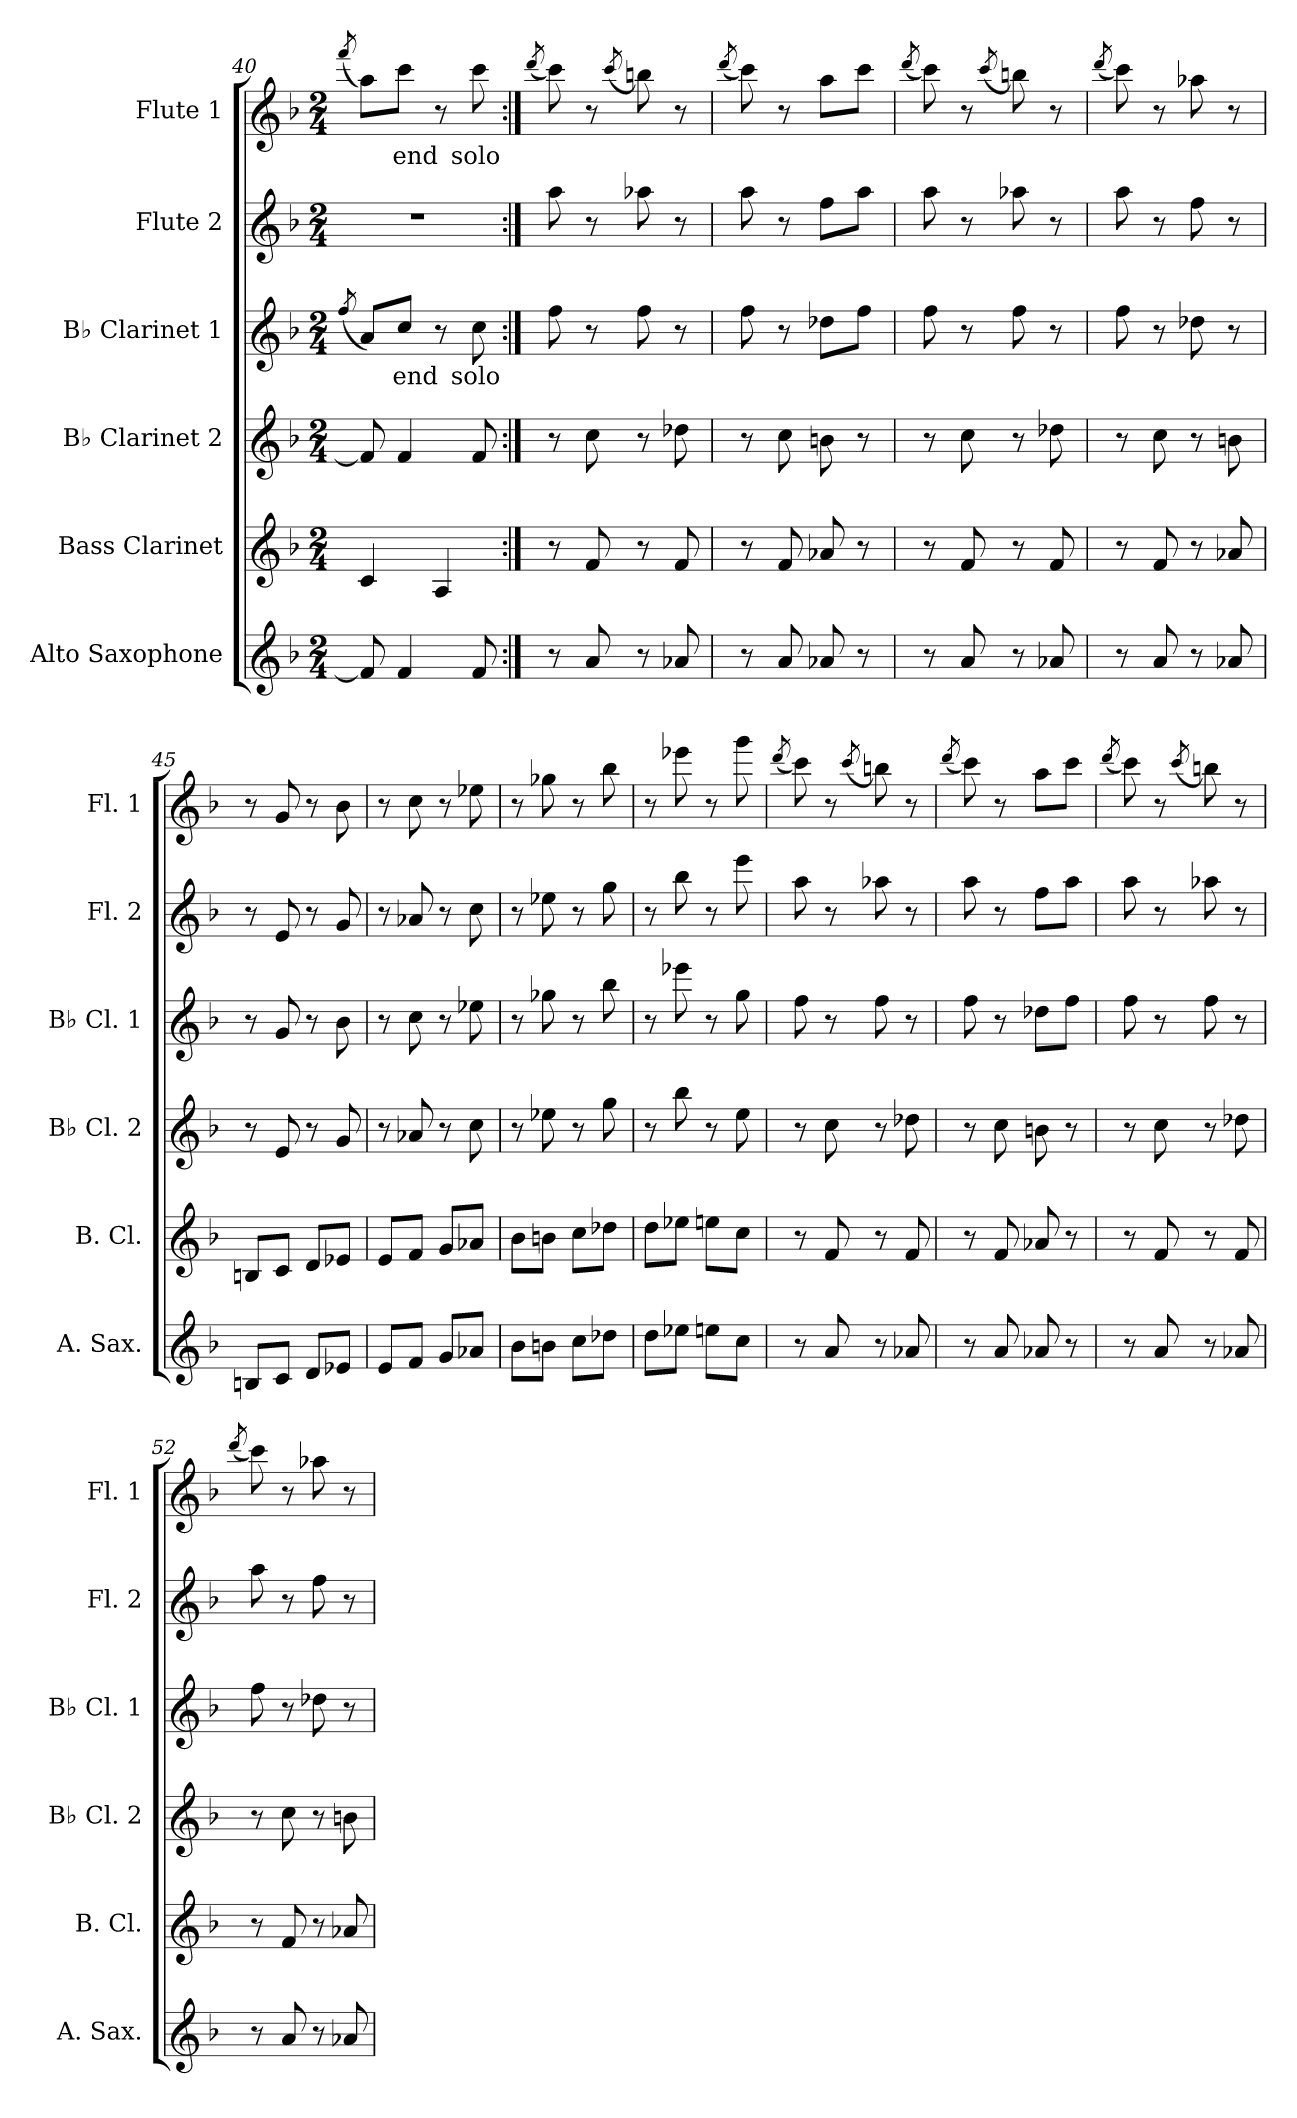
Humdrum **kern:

**kern	**kern	**kern	**kern	**text	**kern	**kern	**text
*part6	*part5	*part4	*part3	*part3	*part2	*part1	*part1
*staff6	*staff5	*staff4	*staff3	*staff3	*staff2	*staff1	*staff1
*I"Alto Saxophone	*I"Bass Clarinet	*I"B♭ Clarinet 2	*I"B♭ Clarinet 1	*	*I"Flute 2	*I"Flute 1	*
*I'A. Sax.	*I'B. Cl.	*I'B♭ Cl. 2	*I'B♭ Cl. 1	*	*I'Fl. 2	*I'Fl. 1	*
*clefG2	*clefG2	*clefG2	*clefG2	*	*clefG2	*clefG2	*
*ITrd5c9	*ITrd1c2	*ITrd1c2	*ITrd1c2	*	*	*	*
*k[b-e-a-d-]	*k[b-e-a-]	*k[b-e-a-]	*k[b-e-a-]	*	*k[b-]	*k[b-]	*
*A-:	*E-:	*E-:	*E-:	*	*F:	*F:	*
*M2/4	*M2/4	*M2/4	*M2/4	*	*M2/4	*M2/4	*
=40	=40	=40	=40	=40	=40	=40	=40
.	.	.	(8qee-/	.	.	(8qfff/	.
8A-/]	4B-/	8e-/]	8g/L)	.	2r	8aa\L)	.
4A-/	.	4e-/	8b-/J	end	.	8ccc\J	end
.	4G/	.	8r	.	.	8r	.
8A-/	.	8e-/	8b-\	solo	.	8ccc\	solo
!!LO:PB:g=z
=41:|!	=41:|!	=41:|!	=41:|!	=41:|!	=41:|!	=41:|!	=41:|!
.	.	.	.	.	.	(8qddd/	.
8r	8r	8r	8ee-\	.	8aa\	8ccc\)	.
8c/	8e-/	8b-\	8r	.	8r	8r	.
.	.	.	.	.	.	(8qccc/	.
8r	8r	8r	8ee-\	.	8aa-X\	8bbn\)	.
8c-X/	8e-/	8cc-X\	8r	.	8r	8r	.
=42	=42	=42	=42	=42	=42	=42	=42
.	.	.	.	.	.	(8qddd/	.
8r	8r	8r	8ee-\	.	8aa\	8ccc\)	.
8c/	8e-/	8b-\	8r	.	8r	8r	.
8c-X/	8g-X/	8an\	8cc-X\L	.	8ff\L	8aa\L	.
8r	8r	8r	8ee-\J	.	8aa\J	8ccc\J	.
=43	=43	=43	=43	=43	=43	=43	=43
.	.	.	.	.	.	(8qddd/	.
8r	8r	8r	8ee-\	.	8aa\	8ccc\)	.
8c/	8e-/	8b-\	8r	.	8r	8r	.
.	.	.	.	.	.	(8qccc/	.
8r	8r	8r	8ee-\	.	8aa-X\	8bbn\)	.
8c-X/	8e-/	8cc-X\	8r	.	8r	8r	.
=44	=44	=44	=44	=44	=44	=44	=44
.	.	.	.	.	.	(8qddd/	.
8r	8r	8r	8ee-\	.	8aa\	8ccc\)	.
8c/	8e-/	8b-\	8r	.	8r	8r	.
8r	8r	8r	8cc-X\	.	8ff\	8aa-X\	.
8c-X/	8g-X/	8an\	8r	.	8r	8r	.
=45	=45	=45	=45	=45	=45	=45	=45
8Dn/L	8An/L	8r	8r	.	8r	8r	.
8E-/J	8B-/J	8d/	8f/	.	8e/	8g/	.
8F/L	8c/L	8r	8r	.	8r	8r	.
8G-X/J	8d-X/J	8f/	8a-\	.	8g/	8b-\	.
!!LO:LB:g=z
=46	=46	=46	=46	=46	=46	=46	=46
8G/L	8d/L	8r	8r	.	8r	8r	.
8A-/J	8e-/J	8g-X/	8b-\	.	8a-X/	8cc\	.
8B-/L	8f/L	8r	8r	.	8r	8r	.
8c-X/J	8g-X/J	8b-\	8dd-X\	.	8cc\	8ee-X\	.
=47	=47	=47	=47	=47	=47	=47	=47
8d-\L	8a-\L	8r	8r	.	8r	8r	.
8dn\J	8an\J	8dd-X\	8ff-X\	.	8ee-X\	8gg-X\	.
8e-\L	8b-\L	8r	8r	.	8r	8r	.
8f-X\J	8cc-X\J	8ff\	8aa-\	.	8gg\	8bb-\	.
=48	=48	=48	=48	=48	=48	=48	=48
8f\L	8cc\L	8r	8r	.	8r	8r	.
8g-X\J	8dd-X\J	8aa-\	8ddd-X\	.	8bb-\	8eee-X\	.
8gn\L	8ddn\L	8r	8r	.	8r	8r	.
8e-\J	8b-\J	8dd\	8ff\	.	8eee\	8ggg\	.
=49	=49	=49	=49	=49	=49	=49	=49
.	.	.	.	.	.	(8qddd/	.
8r	8r	8r	8ee-\	.	8aa\	8ccc\)	.
8c/	8e-/	8b-\	8r	.	8r	8r	.
.	.	.	.	.	.	(8qccc/	.
8r	8r	8r	8ee-\	.	8aa-X\	8bbn\)	.
8c-X/	8e-/	8cc-X\	8r	.	8r	8r	.
=50	=50	=50	=50	=50	=50	=50	=50
.	.	.	.	.	.	(8qddd/	.
8r	8r	8r	8ee-\	.	8aa\	8ccc\)	.
8c/	8e-/	8b-\	8r	.	8r	8r	.
8c-X/	8g-X/	8an\	8cc-X\L	.	8ff\L	8aa\L	.
8r	8r	8r	8ee-\J	.	8aa\J	8ccc\J	.
!!LO:PB:g=z
=51	=51	=51	=51	=51	=51	=51	=51
.	.	.	.	.	.	(8qddd/	.
8r	8r	8r	8ee-\	.	8aa\	8ccc\)	.
8c/	8e-/	8b-\	8r	.	8r	8r	.
.	.	.	.	.	.	(8qccc/	.
8r	8r	8r	8ee-\	.	8aa-X\	8bbn\)	.
8c-X/	8e-/	8cc-X\	8r	.	8r	8r	.
=52	=52	=52	=52	=52	=52	=52	=52
.	.	.	.	.	.	(8qddd/	.
8r	8r	8r	8ee-\	.	8aa\	8ccc\)	.
8c/	8e-/	8b-\	8r	.	8r	8r	.
8r	8r	8r	8cc-X\	.	8ff\	8aa-X\	.
8c-X/	8g-X/	8an\	8r	.	8r	8r	.
=	=	=	=	=	=	=	=
*-	*-	*-	*-	*-	*-	*-	*-
